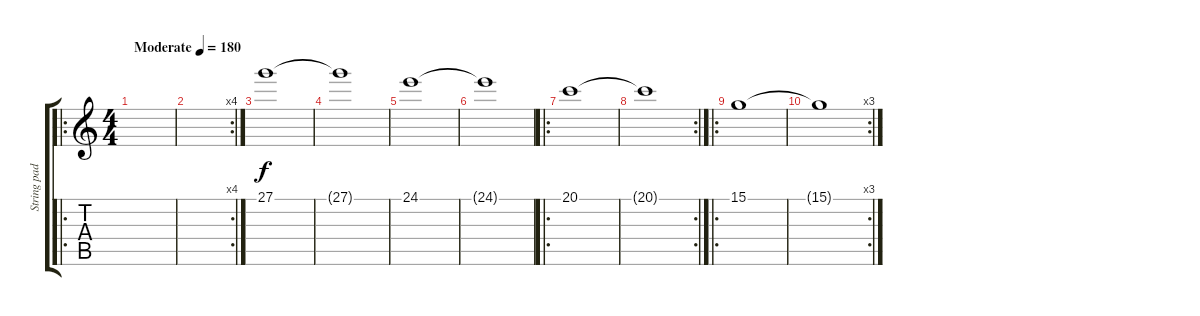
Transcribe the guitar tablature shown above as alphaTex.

\track ("String pads" "String pad") {instrument stringensemble1}
\staff {score tabs}
\tuning (E4 B3 G3 D3 A2 E2) {hide}
\ro
\ts (4 4)
\tempo (180 "Moderate")
\clef g2
\ks c
|
\rc 4
|
27.1.1 |
27.1{t}.1 |
24.1.1 |
24.1{t}.1 |
\ro
20.1.1 |
\rc 2
20.1{t}.1 |
\ro
15.1.1 |
\rc 3
15.1{t}.1
